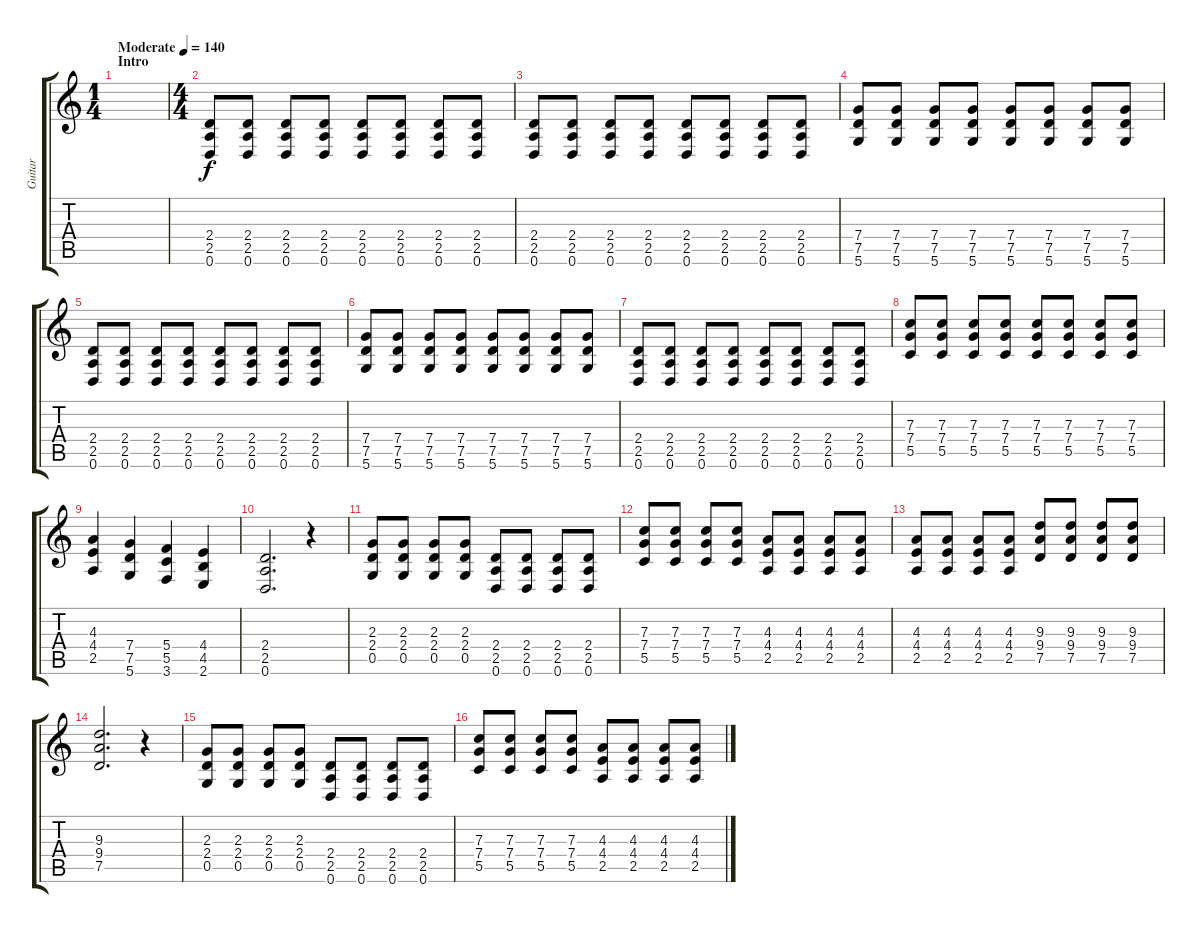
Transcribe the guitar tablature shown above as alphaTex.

\track ("Guitar" "Guitar") {instrument distortionguitar}
\staff {score tabs}
\tuning (D4 A3 F3 C3 G2 D2) {hide}
\ts (1 4)
\section ("" "Intro")
\tempo (140 "Moderate")
\clef g2
\ks c
|
\ts (4 4)
(2.4 2.5 0.6).8 (2.4 2.5 0.6).8 (2.4 2.5 0.6).8 (2.4 2.5 0.6).8 (2.4 2.5 0.6).8 (2.4 2.5 0.6).8 (2.4 2.5 0.6).8 (2.4 2.5 0.6).8 |
(2.4 2.5 0.6).8 (2.4 2.5 0.6).8 (2.4 2.5 0.6).8 (2.4 2.5 0.6).8 (2.4 2.5 0.6).8 (2.4 2.5 0.6).8 (2.4 2.5 0.6).8 (2.4 2.5 0.6).8 |
(7.4 7.5 5.6).8 (7.4 7.5 5.6).8 (7.4 7.5 5.6).8 (7.4 7.5 5.6).8 (7.4 7.5 5.6).8 (7.4 7.5 5.6).8 (7.4 7.5 5.6).8 (7.4 7.5 5.6).8 |
(2.4 2.5 0.6).8 (2.4 2.5 0.6).8 (2.4 2.5 0.6).8 (2.4 2.5 0.6).8 (2.4 2.5 0.6).8 (2.4 2.5 0.6).8 (2.4 2.5 0.6).8 (2.4 2.5 0.6).8 |
(7.4 7.5 5.6).8 (7.4 7.5 5.6).8 (7.4 7.5 5.6).8 (7.4 7.5 5.6).8 (7.4 7.5 5.6).8 (7.4 7.5 5.6).8 (7.4 7.5 5.6).8 (7.4 7.5 5.6).8 |
(2.4 2.5 0.6).8 (2.4 2.5 0.6).8 (2.4 2.5 0.6).8 (2.4 2.5 0.6).8 (2.4 2.5 0.6).8 (2.4 2.5 0.6).8 (2.4 2.5 0.6).8 (2.4 2.5 0.6).8 |
(7.3 7.4 5.5).8 (7.3 7.4 5.5).8 (7.3 7.4 5.5).8 (7.3 7.4 5.5).8 (7.3 7.4 5.5).8 (7.3 7.4 5.5).8 (7.3 7.4 5.5).8 (7.3 7.4 5.5).8 |
(4.3 4.4 2.5).4 (7.4 7.5 5.6).4 (5.4 5.5 3.6).4 (4.4 4.5 2.6).4 |
(2.4 2.5 0.6).2{d} r.4 |
(2.3 2.4 0.5).8 (2.3 2.4 0.5).8 (2.3 2.4 0.5).8 (2.3 2.4 0.5).8 (2.4 2.5 0.6).8 (2.4 2.5 0.6).8 (2.4 2.5 0.6).8 (2.4 2.5 0.6).8 |
(7.3 7.4 5.5).8 (7.3 7.4 5.5).8 (7.3 7.4 5.5).8 (7.3 7.4 5.5).8 (4.3 4.4 2.5).8 (4.3 4.4 2.5).8 (4.3 4.4 2.5).8 (4.3 4.4 2.5).8 |
(4.3 4.4 2.5).8 (4.3 4.4 2.5).8 (4.3 4.4 2.5).8 (4.3 4.4 2.5).8 (9.3 9.4 7.5).8 (9.3 9.4 7.5).8 (9.3 9.4 7.5).8 (9.3 9.4 7.5).8 |
(9.3 9.4 7.5).2{d} r.4 |
(2.3 2.4 0.5).8 (2.3 2.4 0.5).8 (2.3 2.4 0.5).8 (2.3 2.4 0.5).8 (2.4 2.5 0.6).8 (2.4 2.5 0.6).8 (2.4 2.5 0.6).8 (2.4 2.5 0.6).8 |
(7.3 7.4 5.5).8 (7.3 7.4 5.5).8 (7.3 7.4 5.5).8 (7.3 7.4 5.5).8 (4.3 4.4 2.5).8 (4.3 4.4 2.5).8 (4.3 4.4 2.5).8 (4.3 4.4 2.5).8
